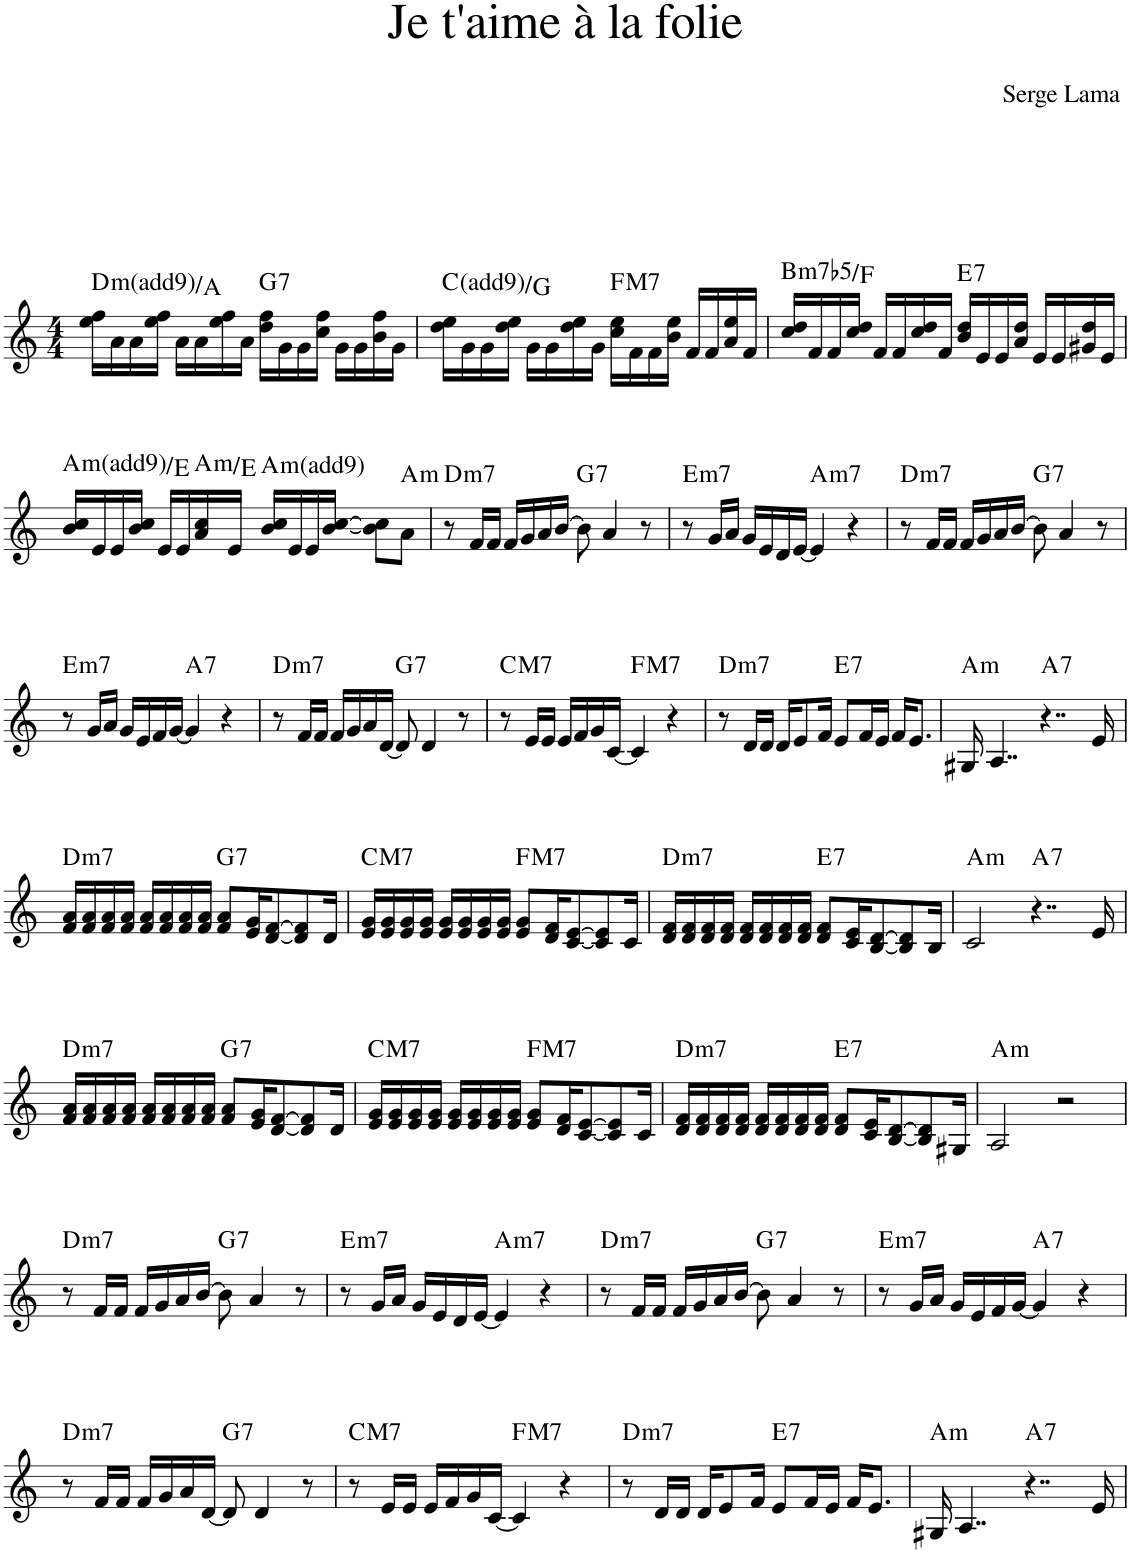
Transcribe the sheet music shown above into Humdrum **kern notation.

**kern	**harte
*part1	*part1
*staff1	*
*I"Piano	*
*I'Pno.	*
*clefG2	*
*k[]	*
*M4/4	*
=1	=1
!	!LO:H:kt=m
16ee\ 16ff\LL	D:min(9)/5
16a\	.
16a\	.
16ee\ 16ff\JJ	.
16a\LL	.
16a\	.
16ee\ 16ff\	.
16a\JJ	.
!	!LO:H:kt=7
16dd\ 16ff\LL	G:7
16g\	.
16g\	.
16cc\ 16ff\JJ	.
16g\LL	.
16g\	.
16b\ 16ff\	.
16g\JJ	.
=2	=2
16dd\ 16ee\LL	C:maj(9)/5
16g\	.
16g\	.
16dd\ 16ee\JJ	.
16g\LL	.
16g\	.
16dd\ 16ee\	.
16g\JJ	.
!	!LO:H:kt=M7
16cc\ 16ee\LL	F:maj7
16f\	.
16f\	.
16b\ 16ee\JJ	.
16f/LL	.
16f/	.
16a/ 16ee/	.
16f/JJ	.
=3	=3
!	!LO:H:kt=m7b5
16cc/ 16dd/LL	B:hdim7/b5
16f/	.
16f/	.
16cc/ 16dd/JJ	.
16f/LL	.
16f/	.
16cc/ 16dd/	.
16f/JJ	.
!	!LO:H:kt=7
16b/ 16dd/LL	E:7
16e/	.
16e/	.
16a/ 16dd/JJ	.
16e/LL	.
16e/	.
16g#X/ 16dd/	.
16e/JJ	.
!!LO:LB:g=z
=4	=4
!	!LO:H:kt=m
16b/ 16cc/LL	A:min(9)/5
16e/	.
16e/	.
16b/ 16cc/JJ	.
16e/LL	.
16e/	.
!	!LO:H:kt=m
16a/ 16cc/	A:min/5
16e/JJ	.
!	!LO:H:kt=m
16b/ 16cc/LL	A:min(9)
16e/	.
16e/	.
[16b/ [16cc/JJ	.
8b\] 8cc\]L	.
!	!LO:H:kt=m
8a\J	A:min
=5	=5
!	!LO:H:kt=m7
8r	D:min7
16f/LL	.
16f/JJ	.
16f/LL	.
16g/	.
16a/	.
[16b/JJ	.
!	!LO:H:kt=7
8b\]	G:7
4a/	.
8r	.
=6	=6
!	!LO:H:kt=m7
8r	E:min7
16g/LL	.
16a/JJ	.
16g/LL	.
16e/	.
16d/	.
[16e/JJ	.
!	!LO:H:kt=m7
4e/]	A:min7
4r	.
=7	=7
!	!LO:H:kt=m7
8r	D:min7
16f/LL	.
16f/JJ	.
16f/LL	.
16g/	.
16a/	.
[16b/JJ	.
!	!LO:H:kt=7
8b\]	G:7
4a/	.
8r	.
!!LO:LB:g=z
=8	=8
!	!LO:H:kt=m7
8r	E:min7
16g/LL	.
16a/JJ	.
16g/LL	.
16e/	.
16f/	.
[16g/JJ	.
!	!LO:H:kt=7
4g/]	A:7
4r	.
=9	=9
!	!LO:H:kt=m7
8r	D:min7
16f/LL	.
16f/JJ	.
16f/LL	.
16g/	.
16a/	.
[16d/JJ	.
!	!LO:H:kt=7
8d/]	G:7
4d/	.
8r	.
=10	=10
!	!LO:H:kt=M7
8r	C:maj7
16e/LL	.
16e/JJ	.
16e/LL	.
16f/	.
16g/	.
[16c/JJ	.
!	!LO:H:kt=M7
4c/]	F:maj7
4r	.
=11	=11
!	!LO:H:kt=m7
8r	D:min7
16d/LL	.
16d/JJ	.
16d/KL	.
8e/	.
16f/Jk	.
!	!LO:H:kt=7
8e/L	E:7
16f/L	.
16e/JJ	.
16f/KL	.
8.e/J	.
=12	=12
!	!LO:H:kt=m
16G#X/	A:min
4..A/	.
!	!LO:H:kt=7
4..r	A:7
16e/	.
!!LO:LB:g=z
=13	=13
!	!LO:H:kt=m7
16f/ 16a/LL	D:min7
16f/ 16a/	.
16f/ 16a/	.
16f/ 16a/JJ	.
16f/ 16a/LL	.
16f/ 16a/	.
16f/ 16a/	.
16f/ 16a/JJ	.
!	!LO:H:kt=7
8f/ 8a/L	G:7
16e/ 16g/K	.
[8d/ [8f/	.
8d/] 8f/]	.
16d/Jk	.
=14	=14
!	!LO:H:kt=M7
16e/ 16g/LL	C:maj7
16e/ 16g/	.
16e/ 16g/	.
16e/ 16g/JJ	.
16e/ 16g/LL	.
16e/ 16g/	.
16e/ 16g/	.
16e/ 16g/JJ	.
!	!LO:H:kt=M7
8e/ 8g/L	F:maj7
16d/ 16f/K	.
[8c/ [8e/	.
8c/] 8e/]	.
16c/Jk	.
=15	=15
!	!LO:H:kt=m7
16d/ 16f/LL	D:min7
16d/ 16f/	.
16d/ 16f/	.
16d/ 16f/JJ	.
16d/ 16f/LL	.
16d/ 16f/	.
16d/ 16f/	.
16d/ 16f/JJ	.
!	!LO:H:kt=7
8d/ 8f/L	E:7
16c/ 16e/K	.
[8B/ [8d/	.
8B/] 8d/]	.
16B/Jk	.
=16	=16
!	!LO:H:kt=m
2c/	A:min
!	!LO:H:kt=7
4..r	A:7
16e/	.
!!LO:LB:g=z
=17	=17
!	!LO:H:kt=m7
16f/ 16a/LL	D:min7
16f/ 16a/	.
16f/ 16a/	.
16f/ 16a/JJ	.
16f/ 16a/LL	.
16f/ 16a/	.
16f/ 16a/	.
16f/ 16a/JJ	.
!	!LO:H:kt=7
8f/ 8a/L	G:7
16e/ 16g/K	.
[8d/ [8f/	.
8d/] 8f/]	.
16d/Jk	.
=18	=18
!	!LO:H:kt=M7
16e/ 16g/LL	C:maj7
16e/ 16g/	.
16e/ 16g/	.
16e/ 16g/JJ	.
16e/ 16g/LL	.
16e/ 16g/	.
16e/ 16g/	.
16e/ 16g/JJ	.
!	!LO:H:kt=M7
8e/ 8g/L	F:maj7
16d/ 16f/K	.
[8c/ [8e/	.
8c/] 8e/]	.
16c/Jk	.
=19	=19
!	!LO:H:kt=m7
16d/ 16f/LL	D:min7
16d/ 16f/	.
16d/ 16f/	.
16d/ 16f/JJ	.
16d/ 16f/LL	.
16d/ 16f/	.
16d/ 16f/	.
16d/ 16f/JJ	.
!	!LO:H:kt=7
8d/ 8f/L	E:7
16c/ 16e/K	.
[8B/ [8d/	.
8B/] 8d/]	.
16G#X/Jk	.
=20	=20
!	!LO:H:kt=m
2A/	A:min
2r	.
!!LO:LB:g=z
=21	=21
!	!LO:H:kt=m7
8r	D:min7
16f/LL	.
16f/JJ	.
16f/LL	.
16g/	.
16a/	.
[16b/JJ	.
!	!LO:H:kt=7
8b\]	G:7
4a/	.
8r	.
=22	=22
!	!LO:H:kt=m7
8r	E:min7
16g/LL	.
16a/JJ	.
16g/LL	.
16e/	.
16d/	.
[16e/JJ	.
!	!LO:H:kt=m7
4e/]	A:min7
4r	.
=23	=23
!	!LO:H:kt=m7
8r	D:min7
16f/LL	.
16f/JJ	.
16f/LL	.
16g/	.
16a/	.
[16b/JJ	.
!	!LO:H:kt=7
8b\]	G:7
4a/	.
8r	.
=24	=24
!	!LO:H:kt=m7
8r	E:min7
16g/LL	.
16a/JJ	.
16g/LL	.
16e/	.
16f/	.
[16g/JJ	.
!	!LO:H:kt=7
4g/]	A:7
4r	.
!!LO:LB:g=z
=25	=25
!	!LO:H:kt=m7
8r	D:min7
16f/LL	.
16f/JJ	.
16f/LL	.
16g/	.
16a/	.
[16d/JJ	.
!	!LO:H:kt=7
8d/]	G:7
4d/	.
8r	.
=26	=26
!	!LO:H:kt=M7
8r	C:maj7
16e/LL	.
16e/JJ	.
16e/LL	.
16f/	.
16g/	.
[16c/JJ	.
!	!LO:H:kt=M7
4c/]	F:maj7
4r	.
=27	=27
!	!LO:H:kt=m7
8r	D:min7
16d/LL	.
16d/JJ	.
16d/KL	.
8e/	.
16f/Jk	.
!	!LO:H:kt=7
8e/L	E:7
16f/L	.
16e/JJ	.
16f/KL	.
8.e/J	.
=28	=28
!	!LO:H:kt=m
16G#X/	A:min
4..A/	.
!	!LO:H:kt=7
4..r	A:7
16e/	.
=	=
*-	*-
